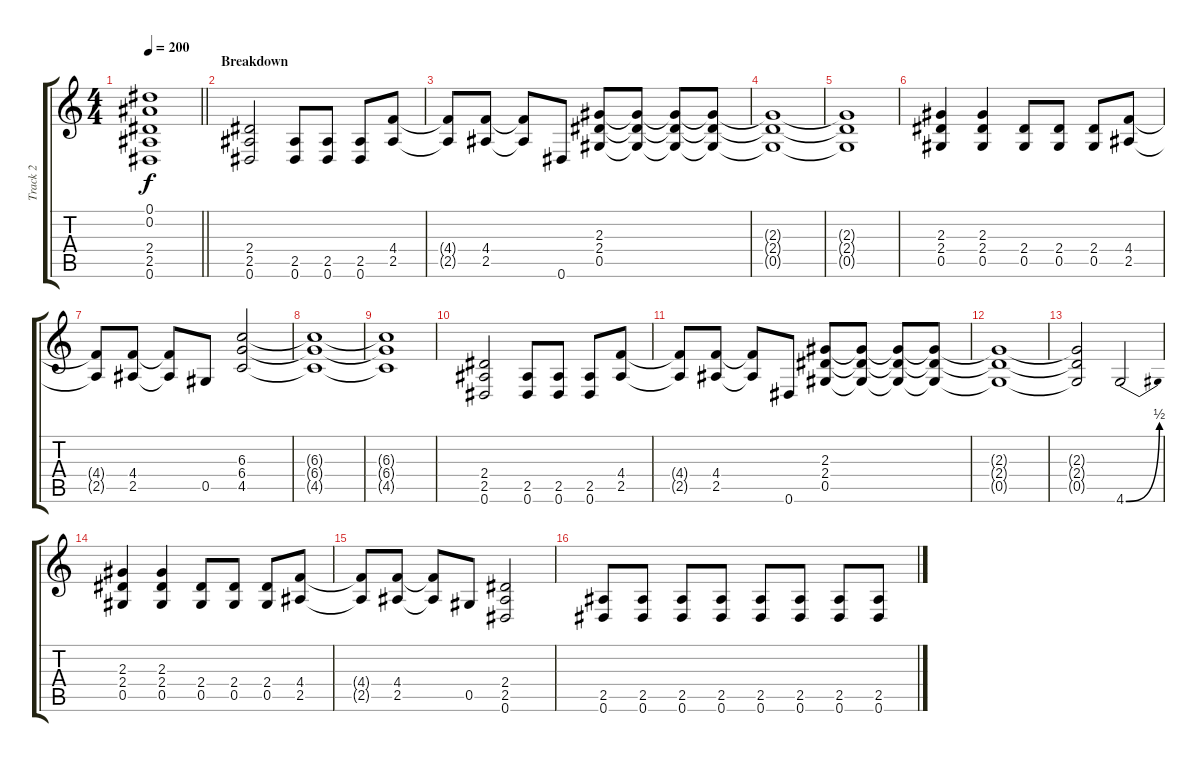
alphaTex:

\track ("Track 2" "Track 2") {instrument distortionguitar}
\staff {score tabs}
\tuning (Eb4 Bb3 Gb3 Db3 Ab2 Eb2) {hide}
\ts (4 4)
\tempo 200
\clef g2
\barLineRight lightlight
\ks c
(0.1{t} 0.2{t} 2.4{t} 2.5{t} 0.6{t}).1{dy f} |
\section ("" "Breakdown")
(2.4 2.5 0.6).2 (2.5 0.6).8 (2.5 0.6).8 (2.5 0.6).8 (4.4 2.5).8 |
(4.4{t} 2.5{t}).8 (4.4 2.5).8 (4.4{t} 2.5{t}).8 0.6.8 (2.3 2.4 0.5).8 (2.3{t} 2.4{t} 0.5{t}).8 (2.3{t} 2.4{t} 0.5{t}).8 (2.3{t} 2.4{t} 0.5{t}).8 |
(2.3{t} 2.4{t} 0.5{t}).1 |
(2.3{t} 2.4{t} 0.5{t}).1 |
(2.3 2.4 0.5).4 (2.3 2.4 0.5).4 (2.4 0.5).8 (2.4 0.5).8 (2.4 0.5).8 (4.4 2.5).8 |
(4.4{t} 2.5{t}).8 (4.4 2.5).8 (4.4{t} 2.5{t}).8 0.5.8 (6.3 6.4 4.5).2 |
(6.3{t} 6.4{t} 4.5{t}).1 |
(6.3{t} 6.4{t} 4.5{t}).1 |
(2.4 2.5 0.6).2 (2.5 0.6).8 (2.5 0.6).8 (2.5 0.6).8 (4.4 2.5).8 |
(4.4{t} 2.5{t}).8 (4.4 2.5).8 (4.4{t} 2.5{t}).8 0.6.8 (2.3 2.4 0.5).8 (2.3{t} 2.4{t} 0.5{t}).8 (2.3{t} 2.4{t} 0.5{t}).8 (2.3{t} 2.4{t} 0.5{t}).8 |
(2.3{t} 2.4{t} 0.5{t}).1 |
(2.3{t} 2.4{t} 0.5{t}).2 4.6{be (bend 0 0 60 2)}.2 |
(2.3 2.4 0.5).4 (2.3 2.4 0.5).4 (2.4 0.5).8 (2.4 0.5).8 (2.4 0.5).8 (4.4 2.5).8 |
(4.4{t} 2.5{t}).8 (4.4 2.5).8 (4.4{t} 2.5{t}).8 0.5.8 (2.4 2.5 0.6).2 |
(2.5 0.6).8 (2.5 0.6).8 (2.5 0.6).8 (2.5 0.6).8 (2.5 0.6).8 (2.5 0.6).8 (2.5 0.6).8 (2.5 0.6).8
